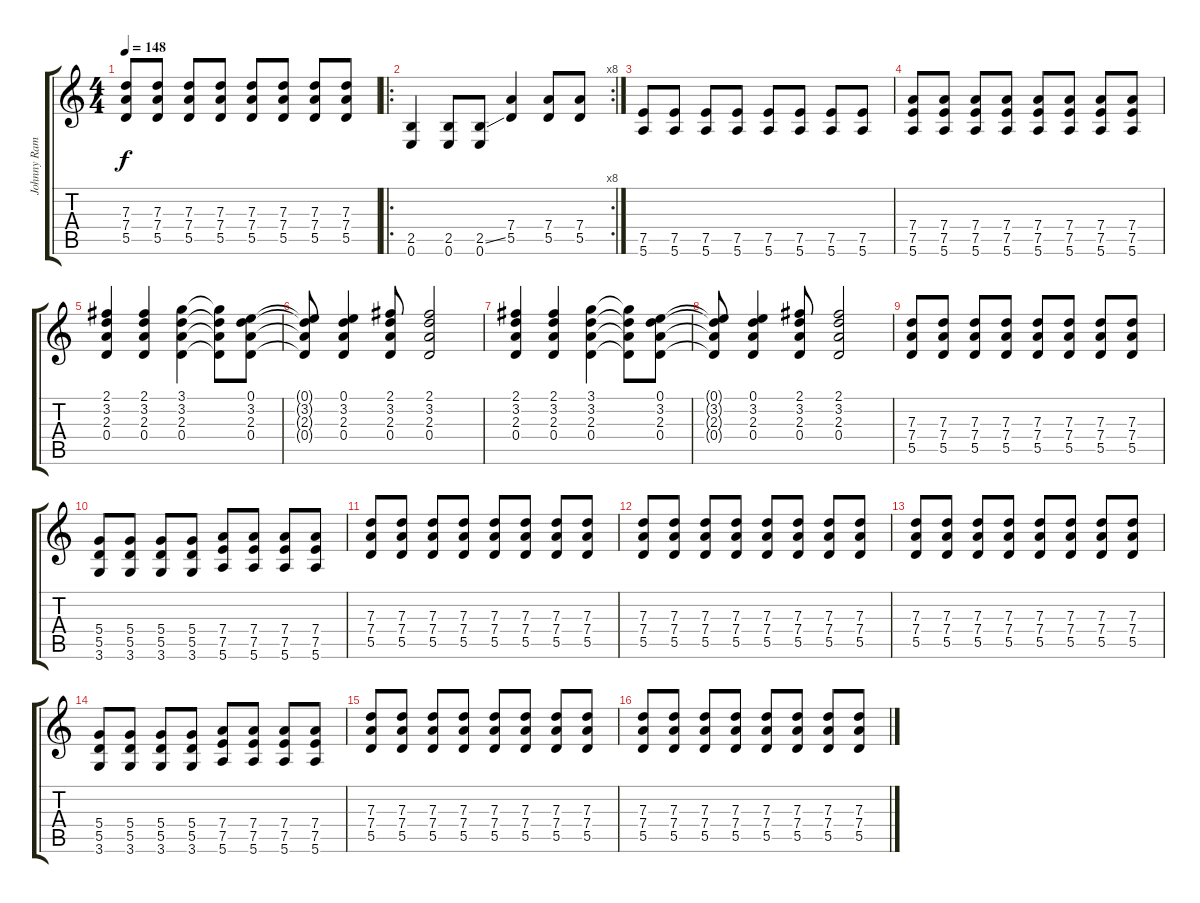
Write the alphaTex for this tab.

\track ("Johnny Ramone" "Johnny Ram") {instrument distortionguitar}
\staff {score tabs}
\tuning (E4 B3 G3 D3 A2 E2) {hide}
\ts (4 4)
\tempo 148
\clef g2
\ks c
(7.3 7.4 5.5).8{dy f} (7.3 7.4 5.5).8 (7.3 7.4 5.5).8 (7.3 7.4 5.5).8 (7.3 7.4 5.5).8 (7.3 7.4 5.5).8 (7.3 7.4 5.5).8 (7.3 7.4 5.5).8 |
\ro
\rc 8
(2.5 0.6).4 (2.5 0.6).8 (2.5{ss} 0.6).8 (7.4 5.5).4 (7.4 5.5).8 (7.4 5.5).8 |
(7.5 5.6).8 (7.5 5.6).8 (7.5 5.6).8 (7.5 5.6).8 (7.5 5.6).8 (7.5 5.6).8 (7.5 5.6).8 (7.5 5.6).8 |
(7.4 7.5 5.6).8 (7.4 7.5 5.6).8 (7.4 7.5 5.6).8 (7.4 7.5 5.6).8 (7.4 7.5 5.6).8 (7.4 7.5 5.6).8 (7.4 7.5 5.6).8 (7.4 7.5 5.6).8 |
(2.1 3.2 2.3 0.4).4 (2.1 3.2 2.3 0.4).4 (3.1 3.2 2.3 0.4).4 (3.1{t} 3.2{t} 2.3{t} 0.4{t}).8 (0.1 3.2 2.3 0.4).8 |
(0.1{t} 3.2{t} 2.3{t} 0.4{t}).8 (0.1 3.2 2.3 0.4).4 (2.1 3.2 2.3 0.4).8 (2.1 3.2 2.3 0.4).2 |
(2.1 3.2 2.3 0.4).4 (2.1 3.2 2.3 0.4).4 (3.1 3.2 2.3 0.4).4 (3.1{t} 3.2{t} 2.3{t} 0.4{t}).8 (0.1 3.2 2.3 0.4).8 |
(0.1{t} 3.2{t} 2.3{t} 0.4{t}).8 (0.1 3.2 2.3 0.4).4 (2.1 3.2 2.3 0.4).8 (2.1 3.2 2.3 0.4).2 |
(7.3 7.4 5.5).8 (7.3 7.4 5.5).8 (7.3 7.4 5.5).8 (7.3 7.4 5.5).8 (7.3 7.4 5.5).8 (7.3 7.4 5.5).8 (7.3 7.4 5.5).8 (7.3 7.4 5.5).8 |
(5.4 5.5 3.6).8 (5.4 5.5 3.6).8 (5.4 5.5 3.6).8 (5.4 5.5 3.6).8 (7.4 7.5 5.6).8 (7.4 7.5 5.6).8 (7.4 7.5 5.6).8 (7.4 7.5 5.6).8 |
(7.3 7.4 5.5).8 (7.3 7.4 5.5).8 (7.3 7.4 5.5).8 (7.3 7.4 5.5).8 (7.3 7.4 5.5).8 (7.3 7.4 5.5).8 (7.3 7.4 5.5).8 (7.3 7.4 5.5).8 |
(7.3 7.4 5.5).8 (7.3 7.4 5.5).8 (7.3 7.4 5.5).8 (7.3 7.4 5.5).8 (7.3 7.4 5.5).8 (7.3 7.4 5.5).8 (7.3 7.4 5.5).8 (7.3 7.4 5.5).8 |
(7.3 7.4 5.5).8 (7.3 7.4 5.5).8 (7.3 7.4 5.5).8 (7.3 7.4 5.5).8 (7.3 7.4 5.5).8 (7.3 7.4 5.5).8 (7.3 7.4 5.5).8 (7.3 7.4 5.5).8 |
(5.4 5.5 3.6).8 (5.4 5.5 3.6).8 (5.4 5.5 3.6).8 (5.4 5.5 3.6).8 (7.4 7.5 5.6).8 (7.4 7.5 5.6).8 (7.4 7.5 5.6).8 (7.4 7.5 5.6).8 |
(7.3 7.4 5.5).8 (7.3 7.4 5.5).8 (7.3 7.4 5.5).8 (7.3 7.4 5.5).8 (7.3 7.4 5.5).8 (7.3 7.4 5.5).8 (7.3 7.4 5.5).8 (7.3 7.4 5.5).8 |
(7.3 7.4 5.5).8 (7.3 7.4 5.5).8 (7.3 7.4 5.5).8 (7.3 7.4 5.5).8 (7.3 7.4 5.5).8 (7.3 7.4 5.5).8 (7.3 7.4 5.5).8 (7.3 7.4 5.5).8
